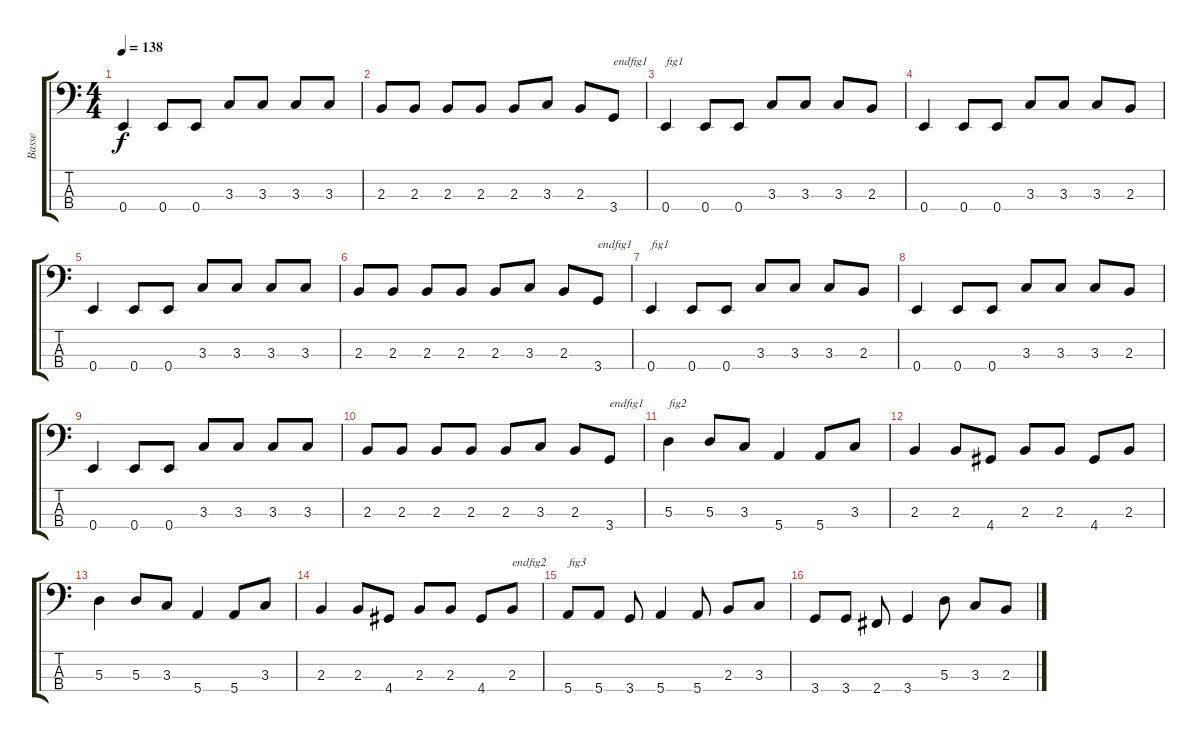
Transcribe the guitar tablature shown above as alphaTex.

\track ("Basse" "Basse") {instrument electricbassfinger}
\staff {score tabs}
\tuning (G2 D2 A1 E1) {hide}
\ts (4 4)
\tempo 138
\clef f4
\ks c
0.4.4{dy f} 0.4.8 0.4.8 3.3.8 3.3.8 3.3.8 3.3.8 |
2.3.8 2.3.8 2.3.8 2.3.8 2.3.8 3.3.8 2.3.8 3.4.8{txt "endfig1"} |
0.4.4{txt "fig1"} 0.4.8 0.4.8 3.3.8 3.3.8 3.3.8 2.3.8 |
0.4.4 0.4.8 0.4.8 3.3.8 3.3.8 3.3.8 2.3.8 |
0.4.4 0.4.8 0.4.8 3.3.8 3.3.8 3.3.8 3.3.8 |
2.3.8 2.3.8 2.3.8 2.3.8 2.3.8 3.3.8 2.3.8 3.4.8{txt "endfig1"} |
0.4.4{txt "fig1"} 0.4.8 0.4.8 3.3.8 3.3.8 3.3.8 2.3.8 |
0.4.4 0.4.8 0.4.8 3.3.8 3.3.8 3.3.8 2.3.8 |
0.4.4 0.4.8 0.4.8 3.3.8 3.3.8 3.3.8 3.3.8 |
2.3.8 2.3.8 2.3.8 2.3.8 2.3.8 3.3.8 2.3.8 3.4.8{txt "endfig1"} |
5.3.4{txt "fig2"} 5.3.8 3.3.8 5.4.4 5.4.8 3.3.8 |
2.3.4 2.3.8 4.4.8 2.3.8 2.3.8 4.4.8 2.3.8 |
5.3.4 5.3.8 3.3.8 5.4.4 5.4.8 3.3.8 |
2.3.4 2.3.8 4.4.8 2.3.8 2.3.8 4.4.8 2.3.8{txt "endfig2"} |
5.4.8{txt "fig3"} 5.4.8 3.4.8 5.4.4 5.4.8 2.3.8 3.3.8 |
3.4.8 3.4.8 2.4.8 3.4.4 5.3.8 3.3.8 2.3.8
